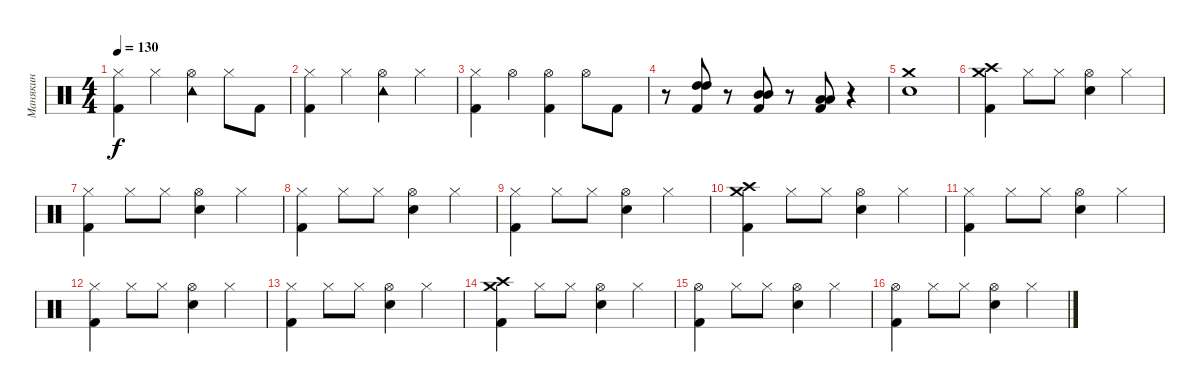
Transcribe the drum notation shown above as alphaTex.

\track ("Манякин" "Манякин") {instrument percussion}
\staff {score}
\articulation defaults
\ts (4 4)
\tempo 130
\clef neutral
\ks c
("Hi-Hat (closed)" "Kick (hit) 2").4{dy f} "Hi-Hat (closed)".4 ("Tambourine (hit)" "Hi-Hat (open)").4 "Hi-Hat (closed)".8 "Kick (hit) 2".8 |
("Hi-Hat (closed)" "Kick (hit) 2").4 "Hi-Hat (closed)".4 ("Tambourine (hit)" "Hi-Hat (open)").4 "Hi-Hat (closed)".4 |
("Hi-Hat (closed)" "Kick (hit) 2").4 "Hi-Hat (open)".4 ("Hi-Hat (open)" "Kick (hit) 2").4 "Hi-Hat (open)".8 "Kick (hit) 2".8 |
r.8 ("High Tom (hit)" "High Tom (hit)" "Kick (hit) 2").8 r.8 ("Mid Tom (hit)" "Mid Tom (hit)" "Kick (hit) 2").8 r.8 ("Low Tom (hit)" "Low Tom (hit)" "Kick (hit) 2").8 r.4 |
("Snare (hit) 2" "Crash medium (hit)").1 |
("Crash medium (hit)" "Crash high (hit)" "Kick (hit) 2").4 "Hi-Hat (closed)".8 "Hi-Hat (closed)".8 ("Hi-Hat (open)" "Snare (hit) 2").4 "Hi-Hat (closed)".4 |
("Hi-Hat (closed)" "Kick (hit) 2").4 "Hi-Hat (closed)".8 "Hi-Hat (closed)".8 ("Hi-Hat (open)" "Snare (hit) 2").4 "Hi-Hat (closed)".4 |
("Hi-Hat (closed)" "Kick (hit) 2").4 "Hi-Hat (closed)".8 "Hi-Hat (closed)".8 ("Hi-Hat (open)" "Snare (hit) 2").4 "Hi-Hat (closed)".4 |
("Hi-Hat (closed)" "Kick (hit) 2").4 "Hi-Hat (closed)".8 "Hi-Hat (closed)".8 ("Hi-Hat (open)" "Snare (hit) 2").4 "Hi-Hat (closed)".4 |
("Crash medium (hit)" "Crash high (hit)" "Kick (hit) 2").4 "Hi-Hat (closed)".8 "Hi-Hat (closed)".8 ("Hi-Hat (open)" "Snare (hit) 2").4 "Hi-Hat (closed)".4 |
("Hi-Hat (closed)" "Kick (hit) 2").4 "Hi-Hat (closed)".8 "Hi-Hat (closed)".8 ("Hi-Hat (open)" "Snare (hit) 2").4 "Hi-Hat (closed)".4 |
("Hi-Hat (closed)" "Kick (hit) 2").4 "Hi-Hat (closed)".8 "Hi-Hat (closed)".8 ("Hi-Hat (open)" "Snare (hit) 2").4 "Hi-Hat (closed)".4 |
("Hi-Hat (closed)" "Kick (hit) 2").4 "Hi-Hat (closed)".8 "Hi-Hat (closed)".8 ("Hi-Hat (open)" "Snare (hit) 2").4 "Hi-Hat (closed)".4 |
("Crash medium (hit)" "Crash high (hit)" "Kick (hit) 2").4 "Hi-Hat (closed)".8 "Hi-Hat (closed)".8 ("Hi-Hat (open)" "Snare (hit) 2").4 "Hi-Hat (closed)".4 |
("Hi-Hat (open)" "Kick (hit) 2").4 "Hi-Hat (closed)".8 "Hi-Hat (closed)".8 ("Hi-Hat (open)" "Snare (hit) 2").4 "Hi-Hat (closed)".4 |
("Hi-Hat (open)" "Kick (hit) 2").4 "Hi-Hat (closed)".8 "Hi-Hat (closed)".8 ("Hi-Hat (open)" "Snare (hit) 2").4 "Hi-Hat (closed)".4
